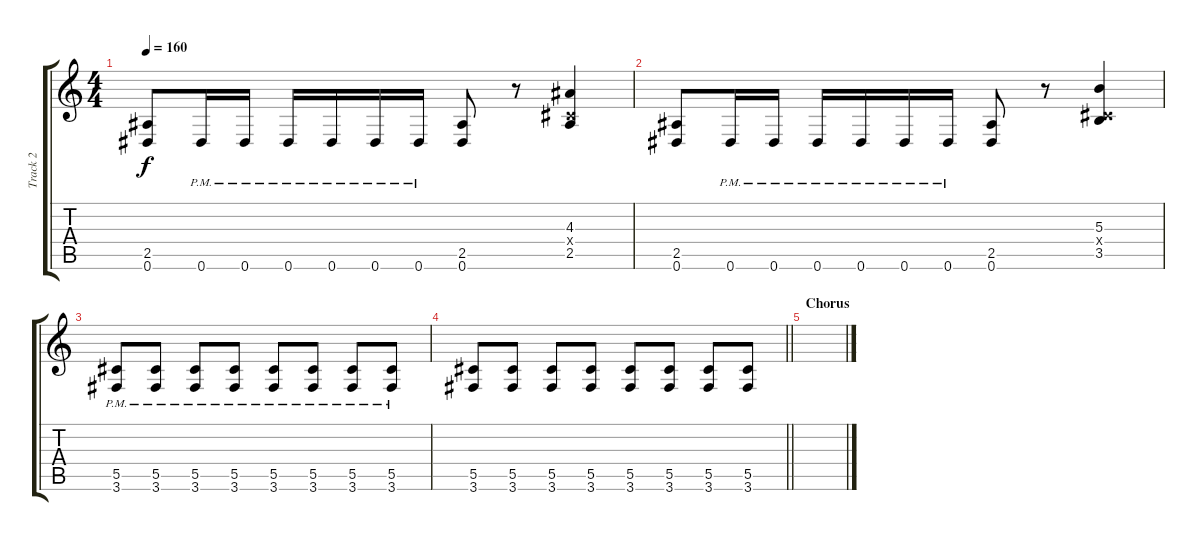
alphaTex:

\track ("Track 2" "Track 2") {instrument distortionguitar}
\staff {score tabs}
\tuning (Eb4 Bb3 Gb3 Db3 Ab2 Eb2) {hide}
\ts (4 4)
\tempo 160
\clef g2
\ks c
(2.5 0.6).8{dy f} 0.6{pm}.16 0.6{pm}.16 0.6{pm}.16 0.6{pm}.16 0.6{pm}.16 0.6{pm}.16 (2.5 0.6).8 r.8 (4.3 0.4{x} 2.5).4 |
(2.5 0.6).8 0.6{pm}.16 0.6{pm}.16 0.6{pm}.16 0.6{pm}.16 0.6{pm}.16 0.6{pm}.16 (2.5 0.6).8 r.8 (5.3 0.4{x} 3.5).4 |
(5.5{pm} 3.6{pm}).8 (5.5{pm} 3.6{pm}).8 (5.5{pm} 3.6{pm}).8 (5.5{pm} 3.6{pm}).8 (5.5{pm} 3.6{pm}).8 (5.5{pm} 3.6{pm}).8 (5.5{pm} 3.6{pm}).8 (5.5{pm} 3.6{pm}).8 |
\barLineRight lightlight
(5.5 3.6).8 (5.5 3.6).8 (5.5 3.6).8 (5.5 3.6).8 (5.5 3.6).8 (5.5 3.6).8 (5.5 3.6).8 (5.5 3.6).8 |
\section ("" "Chorus")
